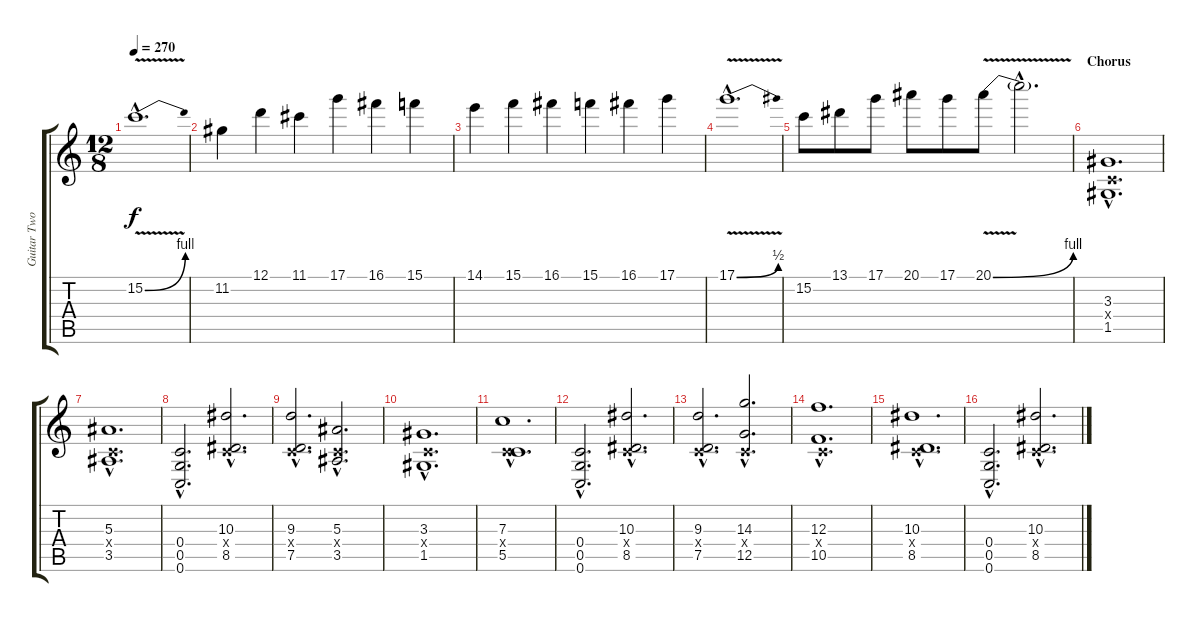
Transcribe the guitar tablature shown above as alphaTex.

\track ("Guitar Two" "Guitar Two") {instrument overdrivenguitar}
\staff {score tabs}
\tuning (D4 A3 F3 C3 G2 C2) {hide}
\ts (12 8)
\tempo 270
\clef g2
\ks c
15.2{be (bend 0 0 60 4) v hac}.1{d dy f} |
11.2.4 12.1.4 11.1.4 17.1.4 16.1.4 15.1.4 |
14.1.4 15.1.4 16.1.4 15.1.4 16.1.4 17.1.4 |
17.1{be (bend 0 0 60 2) v hac}.1{d} |
15.2.8 13.1.8 17.1.8 20.1.8 17.1.8 20.1{be (bend 0 0 60 4) v}.8 20.1{hac t}.2{d} |
\section ("" "Chorus")
(3.3{hac} 0.4{hac x} 1.5{hac}).1{d} |
(5.3{hac} 0.4{hac x} 3.5{hac}).1{d} |
(0.4{hac} 0.5{hac} 0.6{hac}).2{d} (10.3{hac} 0.4{hac x} 8.5{hac}).2{d} |
(9.3{hac} 0.4{hac x} 7.5{hac}).2{d} (5.3{hac} 0.4{hac x} 3.5{hac}).2{d} |
(3.3{hac} 0.4{hac x} 1.5{hac}).1{d} |
(7.3{hac} 0.4{hac x} 5.5{hac}).1{d} |
(0.4{hac} 0.5{hac} 0.6{hac}).2{d} (10.3{hac} 0.4{hac x} 8.5{hac}).2{d} |
(9.3{hac} 0.4{hac x} 7.5{hac}).2{d} (14.3{hac} 0.4{hac x} 12.5{hac}).2{d} |
(12.3{hac} 0.4{hac x} 10.5{hac}).1{d} |
(10.3{hac} 0.4{hac x} 8.5{hac}).1{d} |
(0.4{hac} 0.5{hac} 0.6{hac}).2{d} (10.3{hac} 0.4{hac x} 8.5{hac}).2{d}
